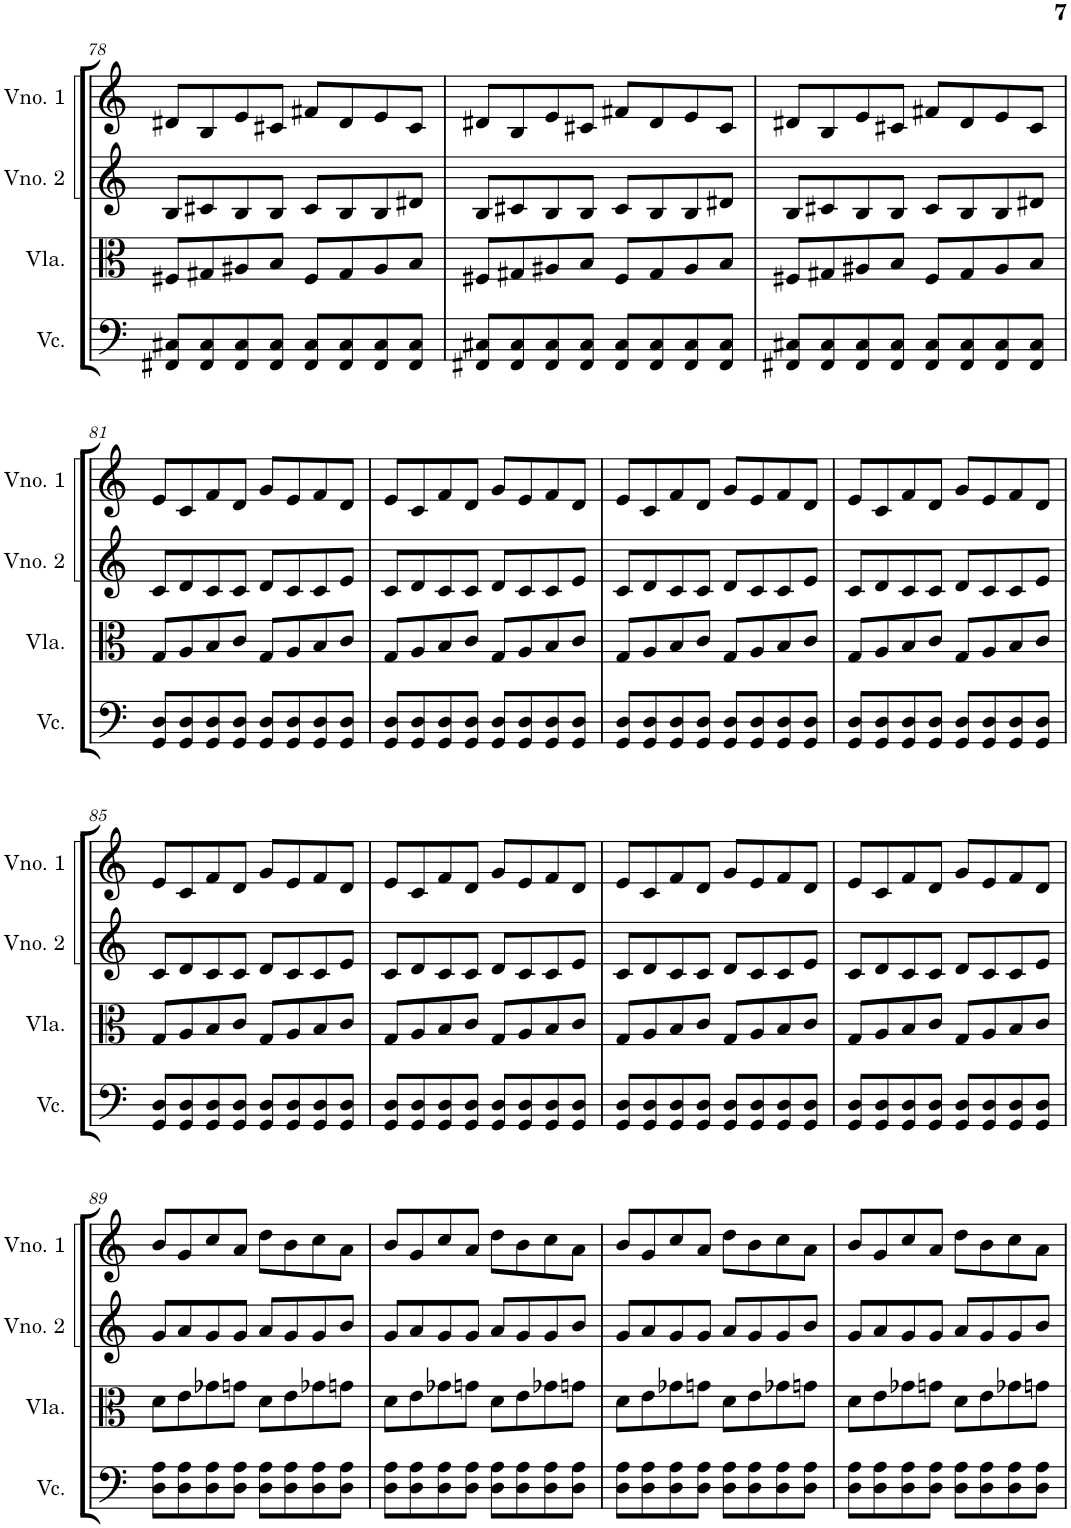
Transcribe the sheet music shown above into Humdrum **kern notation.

**kern	**kern	**kern	**kern
*part4	*part3	*part2	*part1
*staff4	*staff3	*staff2	*staff1
*I"Violoncelo	*I"Viola	*I"Violino 2	*I"Violino 1
*I'Vc.	*I'Vla.	*I'Vno. 2	*I'Vno. 1
!!LO:PB:g=z
*clefF4	*clefC3	*clefG2	*clefG2
*k[]	*k[]	*k[]	*k[]
*M4/4	*M4/4	*M4/4	*M4/4
=78	=78	=78	=78
8FF#X/ 8C#X/L	8F#X/L	8B/L	8d#X/L
8FF#/ 8C#/	8G#X/	8c#X/	8B/
8FF#/ 8C#/	8A#X/	8B/	8e/
8FF#/ 8C#/J	8B/J	8B/J	8c#X/J
8FF#/ 8C#/L	8F#/L	8c#/L	8f#X/L
8FF#/ 8C#/	8G#/	8B/	8d#/
8FF#/ 8C#/	8A#/	8B/	8e/
8FF#/ 8C#/J	8B/J	8d#X/J	8c#/J
=79	=79	=79	=79
8FF#X/ 8C#X/L	8F#X/L	8B/L	8d#X/L
8FF#/ 8C#/	8G#X/	8c#X/	8B/
8FF#/ 8C#/	8A#X/	8B/	8e/
8FF#/ 8C#/J	8B/J	8B/J	8c#X/J
8FF#/ 8C#/L	8F#/L	8c#/L	8f#X/L
8FF#/ 8C#/	8G#/	8B/	8d#/
8FF#/ 8C#/	8A#/	8B/	8e/
8FF#/ 8C#/J	8B/J	8d#X/J	8c#/J
=80	=80	=80	=80
8FF#X/ 8C#X/L	8F#X/L	8B/L	8d#X/L
8FF#/ 8C#/	8G#X/	8c#X/	8B/
8FF#/ 8C#/	8A#X/	8B/	8e/
8FF#/ 8C#/J	8B/J	8B/J	8c#X/J
8FF#/ 8C#/L	8F#/L	8c#/L	8f#X/L
8FF#/ 8C#/	8G#/	8B/	8d#/
8FF#/ 8C#/	8A#/	8B/	8e/
8FF#/ 8C#/J	8B/J	8d#X/J	8c#/J
!!LO:LB:g=z
=81	=81	=81	=81
8GG/ 8D/L	8G/L	8c/L	8e/L
8GG/ 8D/	8A/	8d/	8c/
8GG/ 8D/	8B/	8c/	8f/
8GG/ 8D/J	8c/J	8c/J	8d/J
8GG/ 8D/L	8G/L	8d/L	8g/L
8GG/ 8D/	8A/	8c/	8e/
8GG/ 8D/	8B/	8c/	8f/
8GG/ 8D/J	8c/J	8e/J	8d/J
=82	=82	=82	=82
8GG/ 8D/L	8G/L	8c/L	8e/L
8GG/ 8D/	8A/	8d/	8c/
8GG/ 8D/	8B/	8c/	8f/
8GG/ 8D/J	8c/J	8c/J	8d/J
8GG/ 8D/L	8G/L	8d/L	8g/L
8GG/ 8D/	8A/	8c/	8e/
8GG/ 8D/	8B/	8c/	8f/
8GG/ 8D/J	8c/J	8e/J	8d/J
=83	=83	=83	=83
8GG/ 8D/L	8G/L	8c/L	8e/L
8GG/ 8D/	8A/	8d/	8c/
8GG/ 8D/	8B/	8c/	8f/
8GG/ 8D/J	8c/J	8c/J	8d/J
8GG/ 8D/L	8G/L	8d/L	8g/L
8GG/ 8D/	8A/	8c/	8e/
8GG/ 8D/	8B/	8c/	8f/
8GG/ 8D/J	8c/J	8e/J	8d/J
=84	=84	=84	=84
8GG/ 8D/L	8G/L	8c/L	8e/L
8GG/ 8D/	8A/	8d/	8c/
8GG/ 8D/	8B/	8c/	8f/
8GG/ 8D/J	8c/J	8c/J	8d/J
8GG/ 8D/L	8G/L	8d/L	8g/L
8GG/ 8D/	8A/	8c/	8e/
8GG/ 8D/	8B/	8c/	8f/
8GG/ 8D/J	8c/J	8e/J	8d/J
!!LO:LB:g=z
=85	=85	=85	=85
8GG/ 8D/L	8G/L	8c/L	8e/L
8GG/ 8D/	8A/	8d/	8c/
8GG/ 8D/	8B/	8c/	8f/
8GG/ 8D/J	8c/J	8c/J	8d/J
8GG/ 8D/L	8G/L	8d/L	8g/L
8GG/ 8D/	8A/	8c/	8e/
8GG/ 8D/	8B/	8c/	8f/
8GG/ 8D/J	8c/J	8e/J	8d/J
=86	=86	=86	=86
8GG/ 8D/L	8G/L	8c/L	8e/L
8GG/ 8D/	8A/	8d/	8c/
8GG/ 8D/	8B/	8c/	8f/
8GG/ 8D/J	8c/J	8c/J	8d/J
8GG/ 8D/L	8G/L	8d/L	8g/L
8GG/ 8D/	8A/	8c/	8e/
8GG/ 8D/	8B/	8c/	8f/
8GG/ 8D/J	8c/J	8e/J	8d/J
=87	=87	=87	=87
8GG/ 8D/L	8G/L	8c/L	8e/L
8GG/ 8D/	8A/	8d/	8c/
8GG/ 8D/	8B/	8c/	8f/
8GG/ 8D/J	8c/J	8c/J	8d/J
8GG/ 8D/L	8G/L	8d/L	8g/L
8GG/ 8D/	8A/	8c/	8e/
8GG/ 8D/	8B/	8c/	8f/
8GG/ 8D/J	8c/J	8e/J	8d/J
=88	=88	=88	=88
8GG/ 8D/L	8G/L	8c/L	8e/L
8GG/ 8D/	8A/	8d/	8c/
8GG/ 8D/	8B/	8c/	8f/
8GG/ 8D/J	8c/J	8c/J	8d/J
8GG/ 8D/L	8G/L	8d/L	8g/L
8GG/ 8D/	8A/	8c/	8e/
8GG/ 8D/	8B/	8c/	8f/
8GG/ 8D/J	8c/J	8e/J	8d/J
!!LO:LB:g=z
=89	=89	=89	=89
8D\ 8A\L	8d\L	8g/L	8b/L
8D\ 8A\	8e\	8a/	8g/
8D\ 8A\	8g-X\	8g/	8cc/
8D\ 8A\J	8gn\J	8g/J	8a/J
8D\ 8A\L	8d\L	8a/L	8dd\L
8D\ 8A\	8e\	8g/	8b\
8D\ 8A\	8g-X\	8g/	8cc\
8D\ 8A\J	8gn\J	8b/J	8a\J
=90	=90	=90	=90
8D\ 8A\L	8d\L	8g/L	8b/L
8D\ 8A\	8e\	8a/	8g/
8D\ 8A\	8g-X\	8g/	8cc/
8D\ 8A\J	8gn\J	8g/J	8a/J
8D\ 8A\L	8d\L	8a/L	8dd\L
8D\ 8A\	8e\	8g/	8b\
8D\ 8A\	8g-X\	8g/	8cc\
8D\ 8A\J	8gn\J	8b/J	8a\J
=91	=91	=91	=91
8D\ 8A\L	8d\L	8g/L	8b/L
8D\ 8A\	8e\	8a/	8g/
8D\ 8A\	8g-X\	8g/	8cc/
8D\ 8A\J	8gn\J	8g/J	8a/J
8D\ 8A\L	8d\L	8a/L	8dd\L
8D\ 8A\	8e\	8g/	8b\
8D\ 8A\	8g-X\	8g/	8cc\
8D\ 8A\J	8gn\J	8b/J	8a\J
=92	=92	=92	=92
8D\ 8A\L	8d\L	8g/L	8b/L
8D\ 8A\	8e\	8a/	8g/
8D\ 8A\	8g-X\	8g/	8cc/
8D\ 8A\J	8gn\J	8g/J	8a/J
8D\ 8A\L	8d\L	8a/L	8dd\L
8D\ 8A\	8e\	8g/	8b\
8D\ 8A\	8g-X\	8g/	8cc\
8D\ 8A\J	8gn\J	8b/J	8a\J
=	=	=	=
*-	*-	*-	*-
